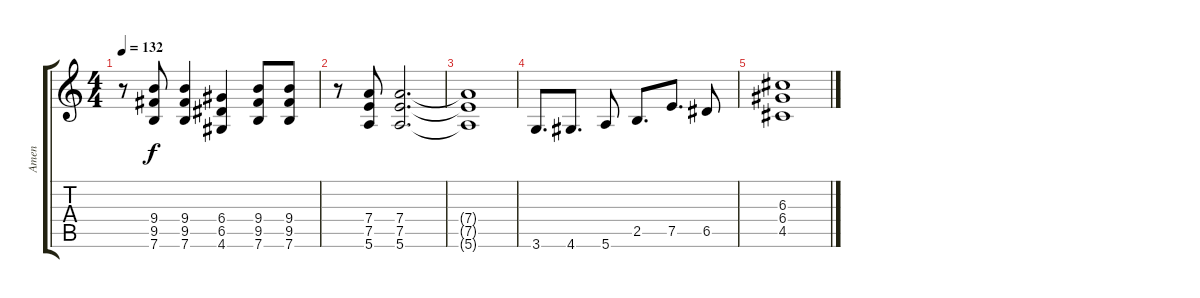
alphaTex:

\track ("Amen" "Amen") {instrument distortionguitar}
\staff {score tabs}
\tuning (E4 B3 G3 D3 A2 E2) {hide}
\ts (4 4)
\tempo 132
\clef g2
\ks c
r.8{dy f} (9.4 9.5 7.6).8 (9.4 9.5 7.6).4 (6.4 6.5 4.6).4 (9.4 9.5 7.6).8 (9.4 9.5 7.6).8 |
r.8 (7.4 7.5 5.6).8 (7.4 7.5 5.6).2{d} |
(7.4{t} 7.5{t} 5.6{t}).1 |
3.6.8{d} 4.6.8{d} 5.6.8 2.5.8{d} 7.5.8{d} 6.5.8 |
(6.3 6.4 4.5).1{balance 0}
